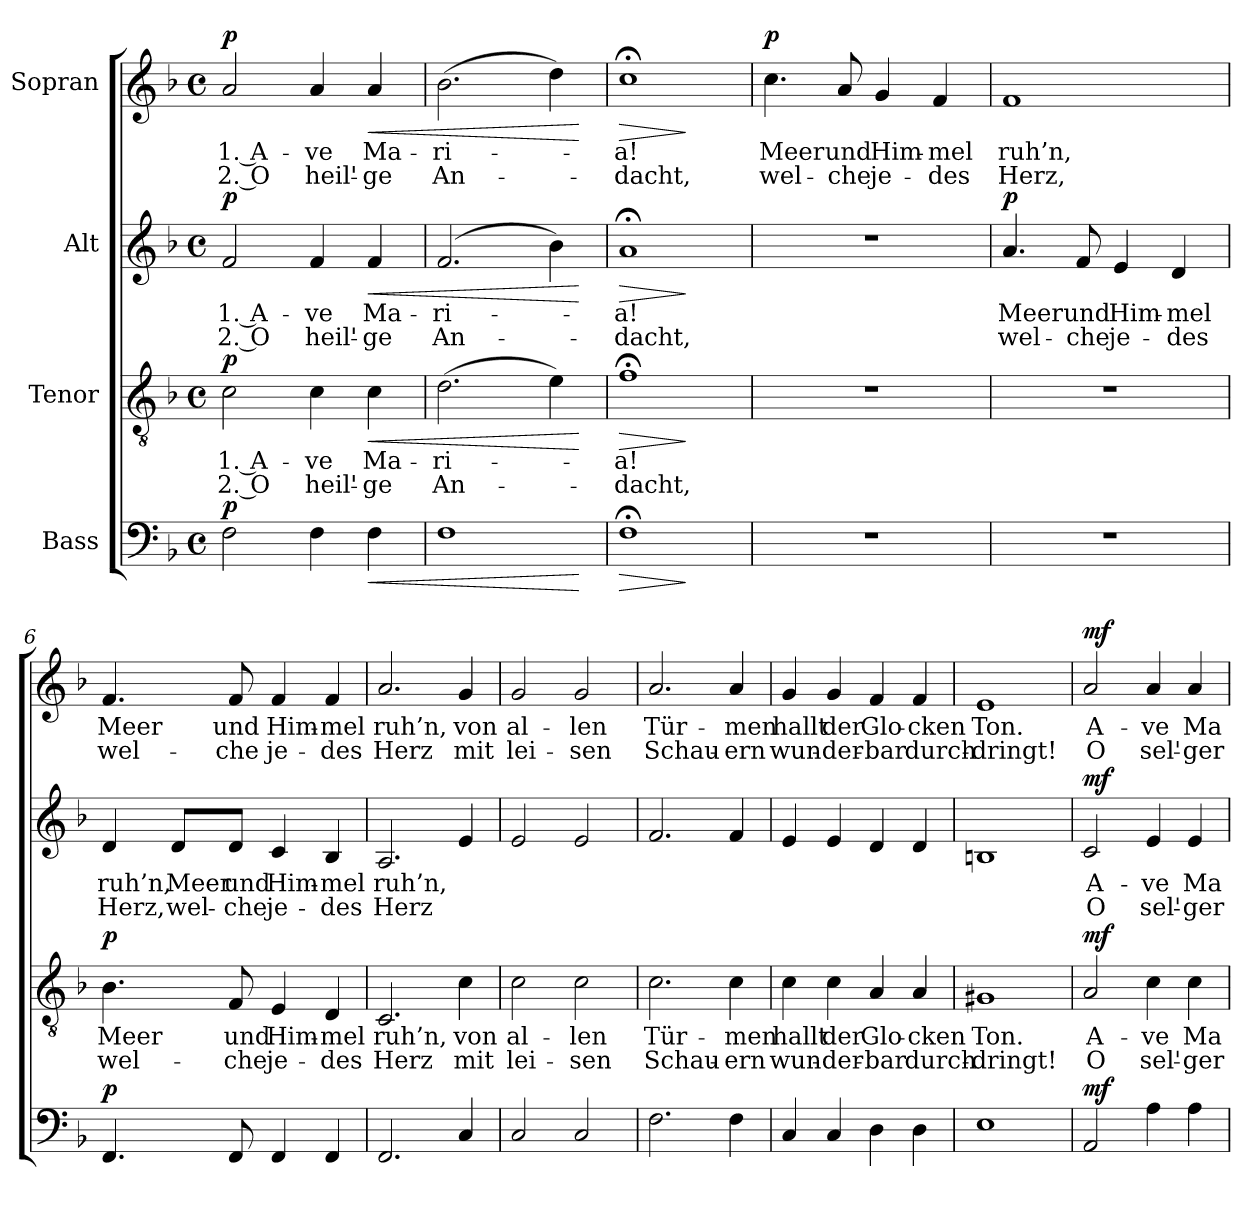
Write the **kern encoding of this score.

**kern	**dynam	**kern	**text	**text	**dynam	**kern	**text	**text	**dynam	**kern	**text	**text	**dynam
*part4	*part4	*part3	*part3	*part3	*part3	*part2	*part2	*part2	*part2	*part1	*part1	*part1	*part1
*staff4	*staff4	*staff3	*staff3	*staff3	*staff3	*staff2	*staff2	*staff2	*staff2	*staff1	*staff1	*staff1	*staff1
*I"Bass	*	*I"Tenor	*	*	*	*I"Alt	*	*	*	*I"Sopran	*	*	*
*clefF4	*	*clefGv2	*	*	*	*clefG2	*	*	*	*clefG2	*	*	*
*k[b-]	*	*k[b-]	*	*	*	*k[b-]	*	*	*	*k[b-]	*	*	*
*M4/4	*	*M4/4	*	*	*	*M4/4	*	*	*	*M4/4	*	*	*
*met(c)	*	*met(c)	*	*	*	*met(c)	*	*	*	*met(c)	*	*	*
=1	=1	=1	=1	=1	=1	=1	=1	=1	=1	=1	=1	=1	=1
!	!LO:DY:a	!	!LO:LY:b	!LO:LY:b	!LO:DY:a	!	!LO:LY:b	!LO:LY:b	!LO:DY:a	!	!LO:LY:b	!LO:LY:b	!LO:DY:a
2F\	p	2c\	1. A-	2. O	p	2f/	1. A-	2. O	p	2a/	1. A-	2. O	p
!	!	!	!LO:LY:b	!LO:LY:b	!	!	!LO:LY:b	!LO:LY:b	!	!	!LO:LY:b	!LO:LY:b	!
4F\	.	4c\	-ve	heil'-	.	4f/	-ve	heil'-	.	4a/	-ve	heil'-	.
!	!LO:HP:b	!	!LO:LY:b	!LO:LY:b	!LO:HP:b	!	!LO:LY:b	!LO:LY:b	!LO:HP:b	!	!LO:LY:b	!LO:LY:b	!LO:HP:b
4F\	<	4c\	Ma-	-ge	<	4f/	Ma-	-ge	<	4a/	Ma-	-ge	<
=2	=2	=2	=2	=2	=2	=2	=2	=2	=2	=2	=2	=2	=2
!	!	!	!LO:LY:b	!LO:LY:b	!	!	!LO:LY:b	!LO:LY:b	!	!	!LO:LY:b	!LO:LY:b	!
1F	.	(2.d\	-ri-	An-	.	(2.f/	-ri-	An-	.	(2.b-\	-ri-	An-	.
.	.	4e\)	.	.	.	4b-\)	.	.	.	4dd\)	.	.	.
.	[	.	.	.	[	.	.	.	[	.	.	.	[
=3	=3	=3	=3	=3	=3	=3	=3	=3	=3	=3	=3	=3	=3
!	!LO:HP:b	!	!LO:LY:b	!LO:LY:b	!LO:HP:b	!	!LO:LY:b	!LO:LY:b	!LO:HP:b	!	!LO:LY:b	!LO:LY:b	!LO:HP:b
1F;<	>	1f;<	-a!	-dacht,	>	1a;<	-a!	-dacht,	>	1cc;<	-a!	-dacht,	>
.	]	.	.	.	]	.	.	.	]	.	.	.	]
=4	=4	=4	=4	=4	=4	=4	=4	=4	=4	=4	=4	=4	=4
!	!	!	!	!	!	!	!	!	!	!	!LO:LY:b	!LO:LY:b	!LO:DY:a
1r	.	1r	.	.	.	1r	.	.	.	4.cc\	Meer	wel-	p
!	!	!	!	!	!	!	!	!	!	!	!LO:LY:b	!LO:LY:b	!
.	.	.	.	.	.	.	.	.	.	8a/	und	-che	.
!	!	!	!	!	!	!	!	!	!	!	!LO:LY:b	!LO:LY:b	!
.	.	.	.	.	.	.	.	.	.	4g/	Him-	je-	.
!	!	!	!	!	!	!	!	!	!	!	!LO:LY:b	!LO:LY:b	!
.	.	.	.	.	.	.	.	.	.	4f/	-mel	-des	.
=5	=5	=5	=5	=5	=5	=5	=5	=5	=5	=5	=5	=5	=5
!	!	!	!	!	!	!	!LO:LY:b	!LO:LY:b	!LO:DY:a	!	!LO:LY:b	!LO:LY:b	!
1r	.	1r	.	.	.	4.a/	Meer	wel-	p	1f	ruh’n,	Herz,	.
!	!	!	!	!	!	!	!LO:LY:b	!LO:LY:b	!	!	!	!	!
.	.	.	.	.	.	8f/	und	-che	.	.	.	.	.
!	!	!	!	!	!	!	!LO:LY:b	!LO:LY:b	!	!	!	!	!
.	.	.	.	.	.	4e/	Him-	je-	.	.	.	.	.
!	!	!	!	!	!	!	!LO:LY:b	!LO:LY:b	!	!	!	!	!
.	.	.	.	.	.	4d/	-mel	-des	.	.	.	.	.
!!LO:LB:g=z
=6	=6	=6	=6	=6	=6	=6	=6	=6	=6	=6	=6	=6	=6
!	!LO:DY:a	!	!LO:LY:b	!LO:LY:b	!LO:DY:a	!	!LO:LY:b	!LO:LY:b	!	!	!LO:LY:b	!LO:LY:b	!
4.FF/	p	4.B-\	Meer	wel-	p	4d/	ruh’n,	Herz,	.	4.f/	Meer	wel-	.
!	!	!	!	!	!	!	!LO:LY:b	!LO:LY:b	!	!	!	!	!
.	.	.	.	.	.	8d/L	Meer	wel-	.	.	.	.	.
!	!	!	!LO:LY:b	!LO:LY:b	!	!	!LO:LY:b	!LO:LY:b	!	!	!LO:LY:b	!LO:LY:b	!
8FF/	.	8F/	und	-che	.	8d/J	und	-che	.	8f/	und	-che	.
!	!	!	!LO:LY:b	!LO:LY:b	!	!	!LO:LY:b	!LO:LY:b	!	!	!LO:LY:b	!LO:LY:b	!
4FF/	.	4E/	Him-	je-	.	4c/	Him-	je-	.	4f/	Him-	je-	.
!	!	!	!LO:LY:b	!LO:LY:b	!	!	!LO:LY:b	!LO:LY:b	!	!	!LO:LY:b	!LO:LY:b	!
4FF/	.	4D/	-mel	-des	.	4B-/	-mel	-des	.	4f/	-mel	-des	.
=7	=7	=7	=7	=7	=7	=7	=7	=7	=7	=7	=7	=7	=7
!	!	!	!LO:LY:b	!LO:LY:b	!	!	!LO:LY:b	!LO:LY:b	!	!	!LO:LY:b	!LO:LY:b	!
2.FF/	.	2.C/	ruh’n,	Herz	.	2.A/	ruh’n,	Herz	.	2.a/	ruh’n,	Herz	.
!	!	!	!LO:LY:b	!LO:LY:b	!	!	!	!	!	!	!LO:LY:b	!LO:LY:b	!
4C/	.	4c\	von	mit	.	4e/	.	.	.	4g/	von	mit	.
=8	=8	=8	=8	=8	=8	=8	=8	=8	=8	=8	=8	=8	=8
!	!	!	!LO:LY:b	!LO:LY:b	!	!	!	!	!	!	!LO:LY:b	!LO:LY:b	!
2C/	.	2c\	al-	lei-	.	2e/	.	.	.	2g/	al-	lei-	.
!	!	!	!LO:LY:b	!LO:LY:b	!	!	!	!	!	!	!LO:LY:b	!LO:LY:b	!
2C/	.	2c\	-len	-sen	.	2e/	.	.	.	2g/	-len	-sen	.
=9	=9	=9	=9	=9	=9	=9	=9	=9	=9	=9	=9	=9	=9
!	!	!	!LO:LY:b	!LO:LY:b	!	!	!	!	!	!	!LO:LY:b	!LO:LY:b	!
2.F\	.	2.c\	Tür-	Schau-	.	2.f/	.	.	.	2.a/	Tür-	Schau-	.
!	!	!	!LO:LY:b	!LO:LY:b	!	!	!	!	!	!	!LO:LY:b	!LO:LY:b	!
4F\	.	4c\	-men	-ern	.	4f/	.	.	.	4a/	-men	-ern	.
=10	=10	=10	=10	=10	=10	=10	=10	=10	=10	=10	=10	=10	=10
!	!	!	!LO:LY:b	!LO:LY:b	!	!	!	!	!	!	!LO:LY:b	!LO:LY:b	!
4C/	.	4c\	hallt	wun-	.	4e/	.	.	.	4g/	hallt	wun-	.
!	!	!	!LO:LY:b	!LO:LY:b	!	!	!	!	!	!	!LO:LY:b	!LO:LY:b	!
4C/	.	4c\	der	-der-	.	4e/	.	.	.	4g/	der	-der-	.
!	!	!	!LO:LY:b	!LO:LY:b	!	!	!	!	!	!	!LO:LY:b	!LO:LY:b	!
4D\	.	4A/	Glo-	-bar	.	4d/	.	.	.	4f/	Glo-	-bar	.
!	!	!	!LO:LY:b	!LO:LY:b	!	!	!	!	!	!	!LO:LY:b	!LO:LY:b	!
4D\	.	4A/	-cken	durch-	.	4d/	.	.	.	4f/	-cken	durch-	.
=11	=11	=11	=11	=11	=11	=11	=11	=11	=11	=11	=11	=11	=11
!	!	!	!LO:LY:b	!LO:LY:b	!	!	!	!	!	!	!LO:LY:b	!LO:LY:b	!
1E	.	1G#X	Ton.	-dringt!	.	1Bn	.	.	.	1e	Ton.	-dringt!	.
!!LO:LB:g=z
=12	=12	=12	=12	=12	=12	=12	=12	=12	=12	=12	=12	=12	=12
!	!LO:DY:a	!	!LO:LY:b	!LO:LY:b	!LO:DY:a	!	!LO:LY:b	!LO:LY:b	!LO:DY:a	!	!LO:LY:b	!LO:LY:b	!LO:DY:a
2AA/	mf	2A/	A-	O	mf	2c/	A-	O	mf	2a/	A-	O	mf
!	!	!	!LO:LY:b	!LO:LY:b	!	!	!LO:LY:b	!LO:LY:b	!	!	!LO:LY:b	!LO:LY:b	!
4A\	.	4c\	-ve	sel'-	.	4e/	-ve	sel'-	.	4a/	-ve	sel'-	.
!	!	!	!LO:LY:b	!LO:LY:b	!	!	!LO:LY:b	!LO:LY:b	!	!	!LO:LY:b	!LO:LY:b	!
4A\	.	4c\	Ma-	-ger	.	4e/	Ma-	-ger	.	4a/	Ma-	-ger	.
=	=	=	=	=	=	=	=	=	=	=	=	=	=
*-	*-	*-	*-	*-	*-	*-	*-	*-	*-	*-	*-	*-	*-
